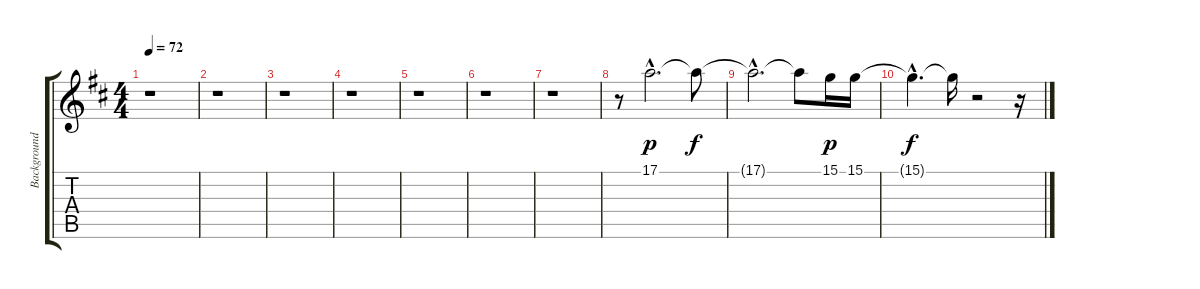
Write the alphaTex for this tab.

\track ("Background vocals" "Background") {instrument altosax}
\staff {score tabs}
\tuning (E4 B3 G3 D3 A2 E2) {hide}
\ts (4 4)
\tempo 72
\clef g2
\ks d
r.1{dy p} |
r.1 |
r.1 |
r.1 |
r.1 |
r.1 |
r.1 |
r.8 17.1{hac}.2{d} 17.1{t}.8{dy f} |
17.1{hac t}.2{d} 17.1{t}.8 15.1.16{dy p} 15.1.16 |
15.1{hac t}.4{d dy f} 15.1{t}.16 r.2 r.16
